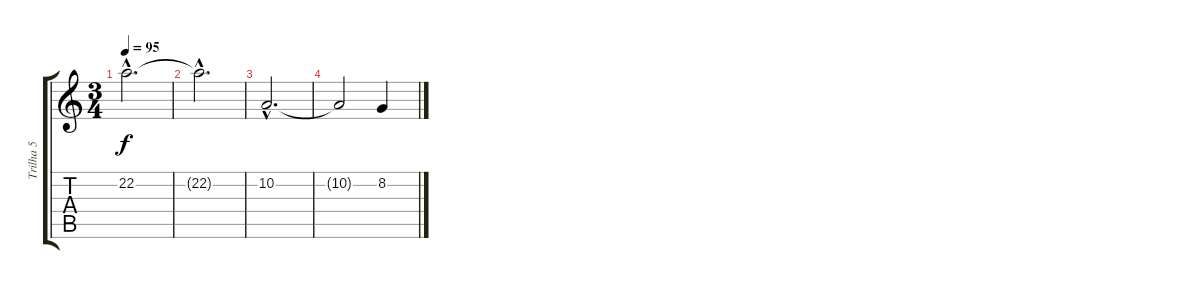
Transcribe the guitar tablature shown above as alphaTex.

\track ("Trilha 5" "Trilha 5") {instrument flute}
\staff {score tabs}
\tuning (E4 B3 G3 D3 A2 E2) {hide}
\ts (3 4)
\tempo 95
\clef g2
\ks c
22.2{hac}.2{d dy f} |
22.2{hac t}.2{d} |
10.2{hac}.2{d} |
10.2{t}.2 8.2.4
